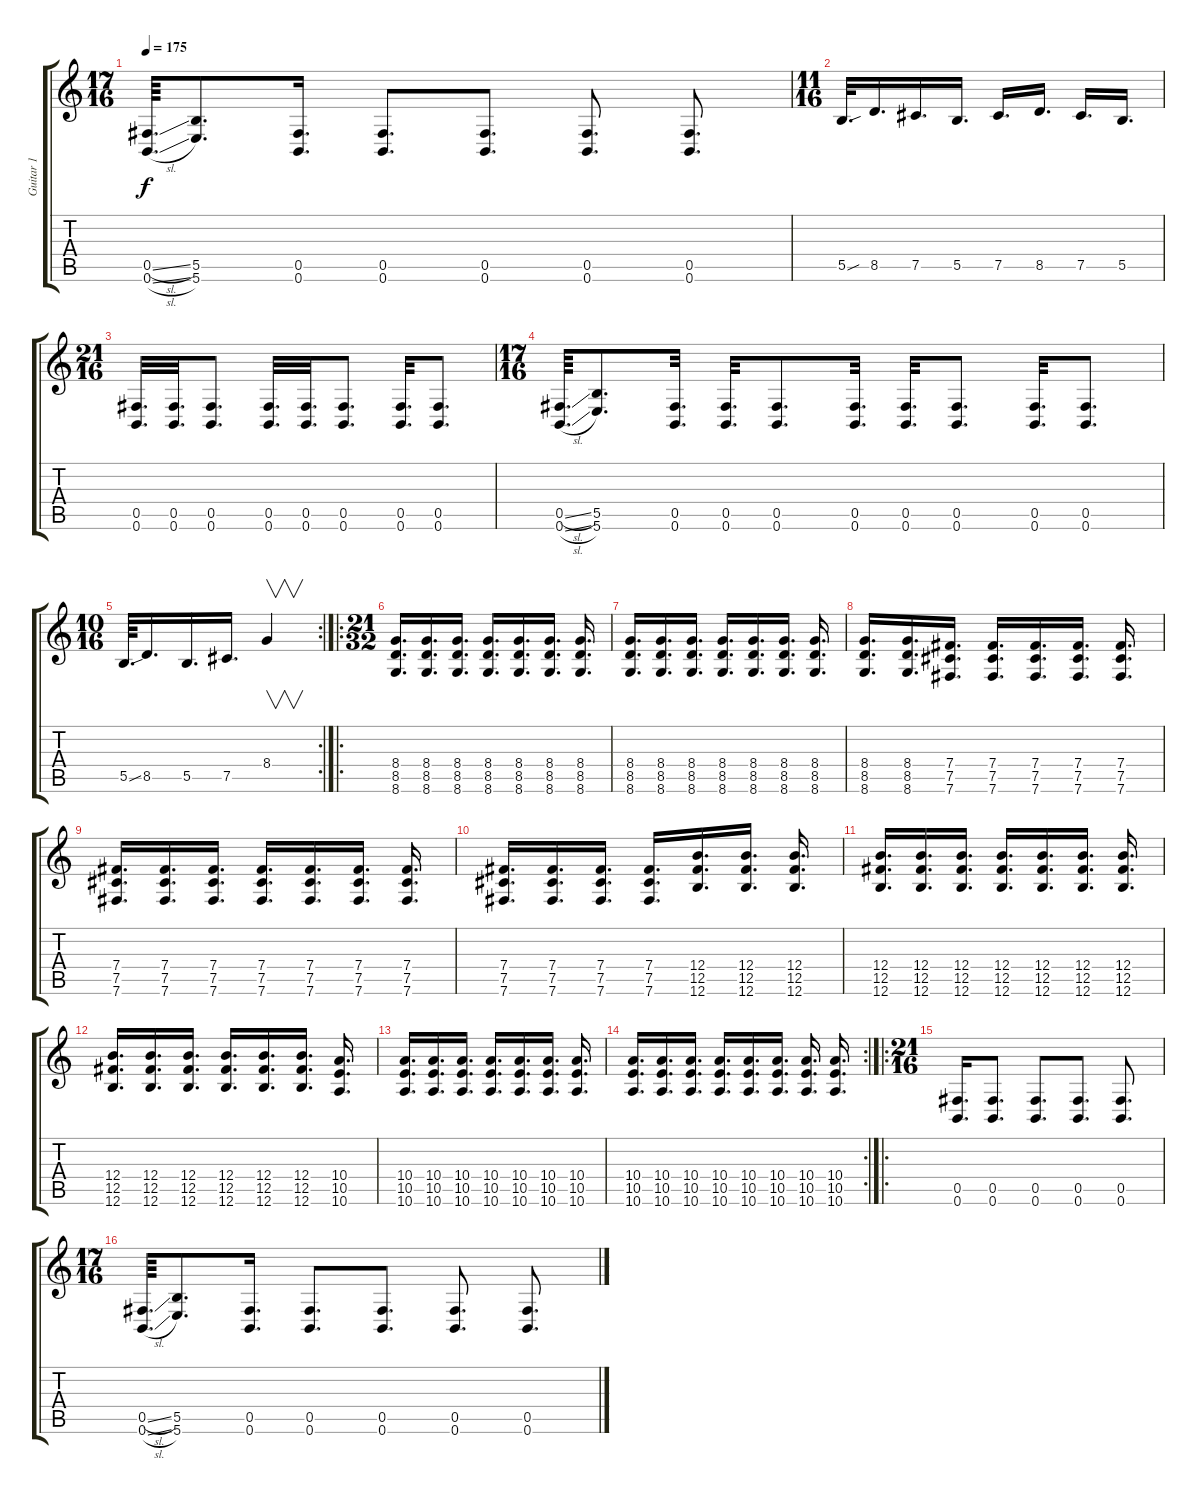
\track ("Guitar 1" "Guitar 1") {instrument distortionguitar}
\staff {score tabs}
\tuning (Db4 Ab3 E3 B2 Gb2 B1) {hide}
\ts (17 16)
\tempo 175
\clef g2
\ks c
(0.5{sl} 0.6{sl}).64{d dy f} (5.5 5.6).8{d} (0.5 0.6).16{d} (0.5 0.6).8{d} (0.5 0.6).8{d} (0.5 0.6).8{d} (0.5 0.6).8{d} |
\ts (11 16)
5.5{sou}.32{d} 8.5.16{d} 7.5.16{d} 5.5.16{d} 7.5.16{d} 8.5.16{d} 7.5.16{d} 5.5.16{d} |
\ts (21 16)
(0.5 0.6).32{d} (0.5 0.6).32{d} (0.5 0.6).8{d} (0.5 0.6).32{d} (0.5 0.6).32{d} (0.5 0.6).8{d} (0.5 0.6).32{d} (0.5 0.6).8{d} |
\ts (17 16)
(0.5{sl} 0.6{sl}).64{d} (5.5 5.6).8{d} (0.5 0.6).32{d} (0.5 0.6).32{d} (0.5 0.6).8{d} (0.5 0.6).32{d} (0.5 0.6).32{d} (0.5 0.6).8{d} (0.5 0.6).32{d} (0.5 0.6).8{d} |
\rc 2
\ts (10 16)
5.5{sou}.64{d} 8.5.16{d} 5.5.16{d} 7.5.16{d} 8.4.4{v} |
\ro
\ts (21 32)
(8.4 8.5 8.6).16{d} (8.4 8.5 8.6).16{d} (8.4 8.5 8.6).16{d} (8.4 8.5 8.6).16{d} (8.4 8.5 8.6).16{d} (8.4 8.5 8.6).16{d} (8.4 8.5 8.6).16{d} |
(8.4 8.5 8.6).16{d} (8.4 8.5 8.6).16{d} (8.4 8.5 8.6).16{d} (8.4 8.5 8.6).16{d} (8.4 8.5 8.6).16{d} (8.4 8.5 8.6).16{d} (8.4 8.5 8.6).16{d} |
(8.4 8.5 8.6).16{d} (8.4 8.5 8.6).16{d} (7.4 7.5 7.6).16{d} (7.4 7.5 7.6).16{d} (7.4 7.5 7.6).16{d} (7.4 7.5 7.6).16{d} (7.4 7.5 7.6).16{d} |
(7.4 7.5 7.6).16{d} (7.4 7.5 7.6).16{d} (7.4 7.5 7.6).16{d} (7.4 7.5 7.6).16{d} (7.4 7.5 7.6).16{d} (7.4 7.5 7.6).16{d} (7.4 7.5 7.6).16{d} |
(7.4 7.5 7.6).16{d} (7.4 7.5 7.6).16{d} (7.4 7.5 7.6).16{d} (7.4 7.5 7.6).16{d} (12.4 12.5 12.6).16{d} (12.4 12.5 12.6).16{d} (12.4 12.5 12.6).16{d} |
(12.4 12.5 12.6).16{d} (12.4 12.5 12.6).16{d} (12.4 12.5 12.6).16{d} (12.4 12.5 12.6).16{d} (12.4 12.5 12.6).16{d} (12.4 12.5 12.6).16{d} (12.4 12.5 12.6).16{d} |
(12.4 12.5 12.6).16{d} (12.4 12.5 12.6).16{d} (12.4 12.5 12.6).16{d} (12.4 12.5 12.6).16{d} (12.4 12.5 12.6).16{d} (12.4 12.5 12.6).16{d} (10.4 10.5 10.6).16{d} |
(10.4 10.5 10.6).16{d} (10.4 10.5 10.6).16{d} (10.4 10.5 10.6).16{d} (10.4 10.5 10.6).16{d} (10.4 10.5 10.6).16{d} (10.4 10.5 10.6).16{d} (10.4 10.5 10.6).16{d} |
\rc 2
(10.4 10.5 10.6).16{d} (10.4 10.5 10.6).16{d} (10.4 10.5 10.6).16{d} (10.4 10.5 10.6).16{d} (10.4 10.5 10.6).16{d} (10.4 10.5 10.6).16{d} (10.4 10.5 10.6).16{d} (10.4 10.5 10.6).16{d} |
\ro
\ts (21 16)
(0.5 0.6).16{d} (0.5 0.6).8{d} (0.5 0.6).8{d} (0.5 0.6).8{d} (0.5 0.6).8{d} |
\ts (17 16)
(0.5{sl} 0.6{sl}).64{d} (5.5 5.6).8{d} (0.5 0.6).16{d} (0.5 0.6).8{d} (0.5 0.6).8{d} (0.5 0.6).8{d} (0.5 0.6).8{d}
